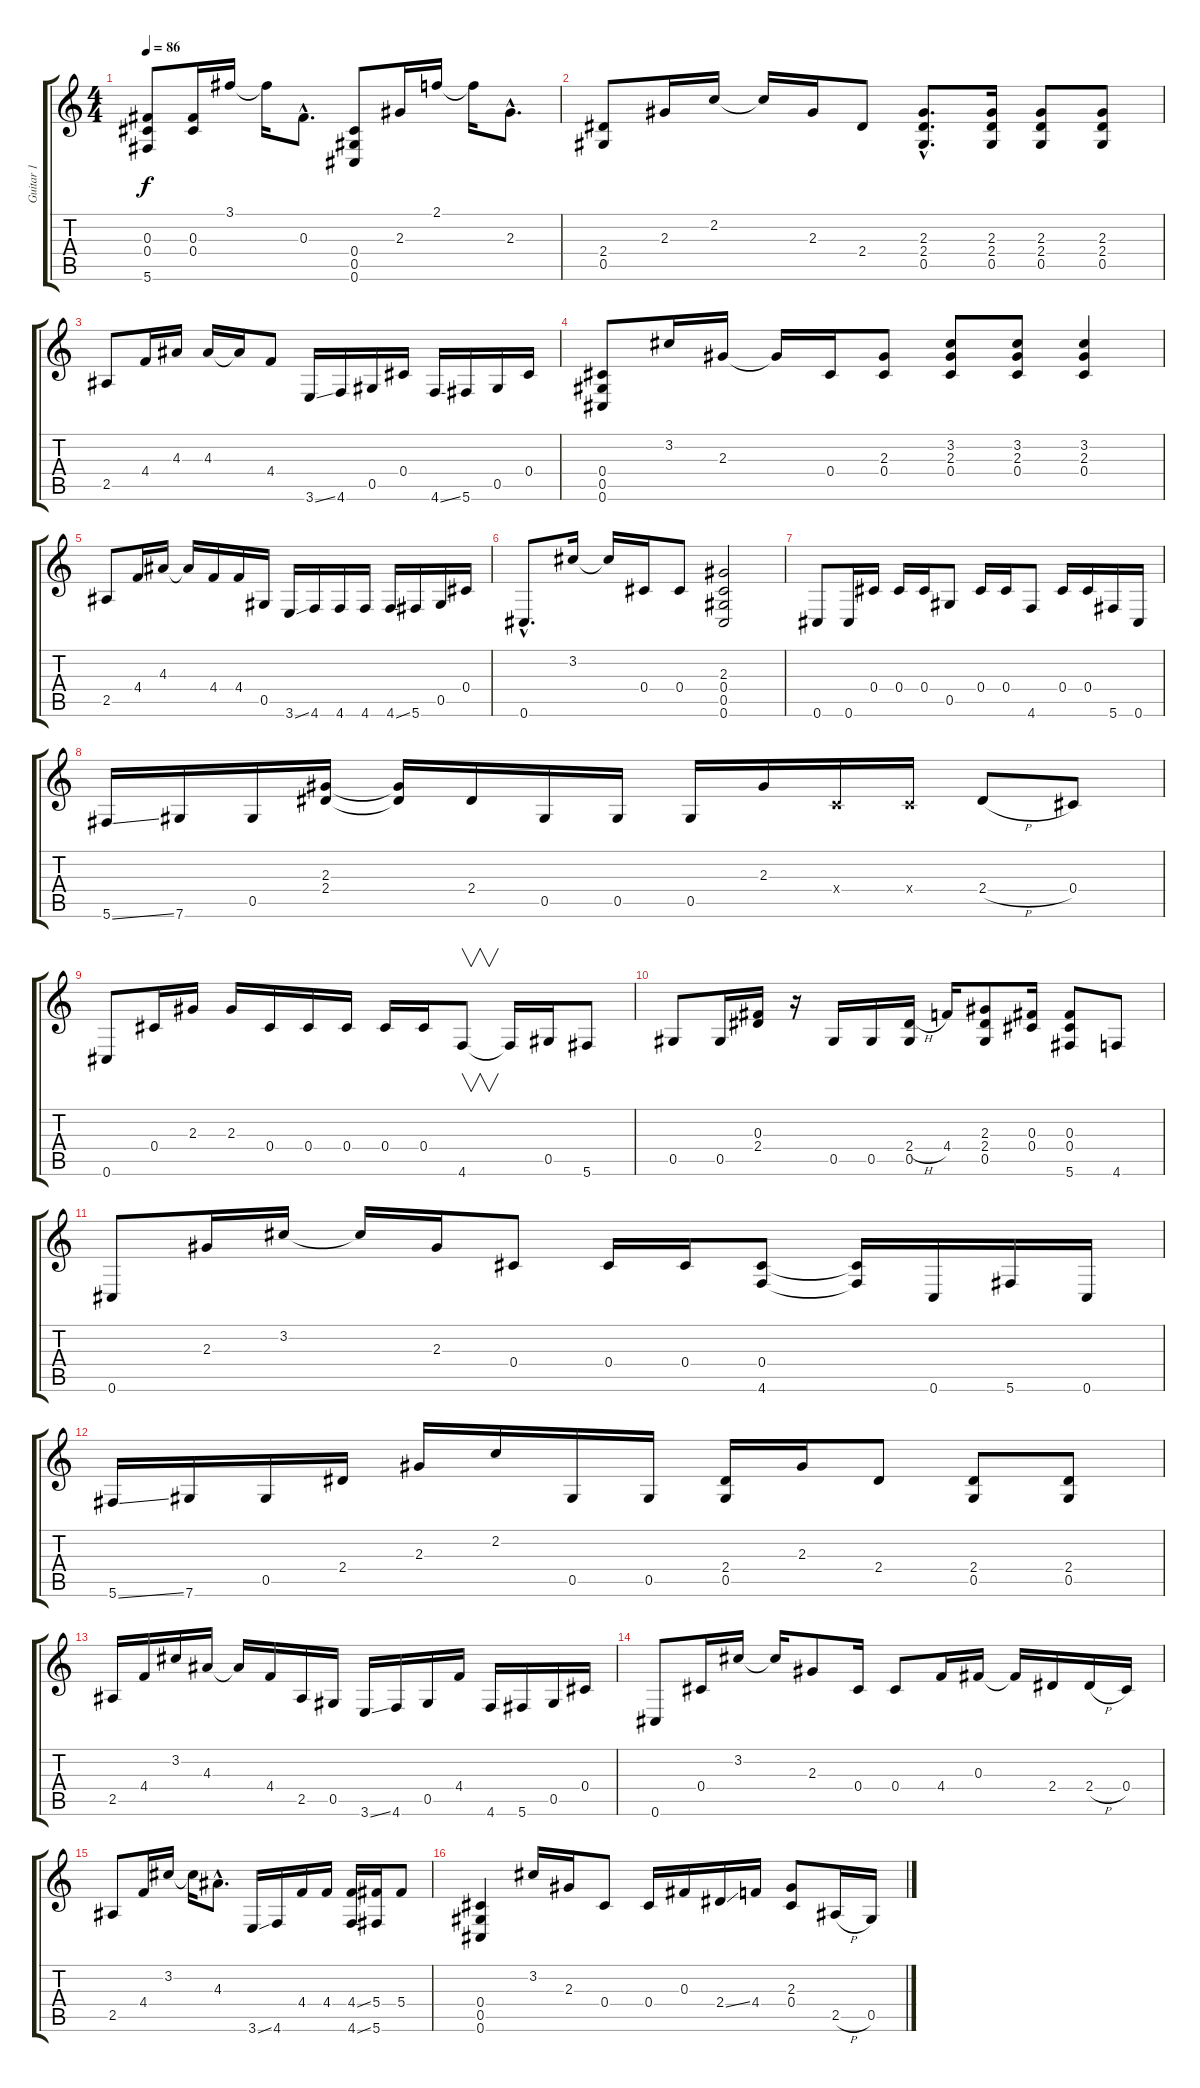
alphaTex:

\track ("Guitar 1" "Guitar 1") {instrument overdrivenguitar}
\staff {score tabs}
\tuning (Eb4 Bb3 Gb3 Db3 Ab2 Db2) {hide}
\ts (4 4)
\tempo 86
\clef g2
\ks c
(0.3 0.4 5.6).8{dy f} (0.3 0.4).16 3.1.16 3.1{t}.16 0.3{hac}.8{d} (0.4 0.5 0.6).8 2.3.16 2.1.16 2.1{t}.16 2.3{hac}.8{d} |
(2.4 0.5).8 2.3.16 2.2.16 2.2{t}.16 2.3.16 2.4.8 (2.3{hac} 2.4{hac} 0.5{hac}).8{d} (2.3 2.4 0.5).16 (2.3 2.4 0.5).8 (2.3 2.4 0.5).8 |
2.5.8 4.4.16 4.3.16 4.3.16 4.3{t}.16 4.4.8 3.6{ss}.16 4.6.16 0.5.16 0.4.16 4.6{ss}.16 5.6.16 0.5.16 0.4.16 |
(0.4 0.5 0.6).8 3.2.16 2.3.16 2.3{t}.16 0.4.16 (2.3 0.4).8 (3.2 2.3 0.4).8 (3.2 2.3 0.4).8 (3.2 2.3 0.4).4 |
2.5.8 4.4.16 4.3.16 4.3{t}.16 4.4.16 4.4.16 0.5.16 3.6{ss}.16 4.6.16 4.6.16 4.6.16 4.6{ss}.16 5.6.16 0.5.16 0.4.16 |
0.6{hac}.8{d} 3.2.16 3.2{t}.16 0.4.16 0.4.8 (2.3 0.4 0.5 0.6).2 |
0.6.8 0.6.16 0.4.16 0.4.16 0.4.16 0.5.8 0.4.16 0.4.16 4.6.8 0.4.16 0.4.16 5.6.16 0.6.16 |
5.6{ss}.16 7.6.16 0.5.16 (2.3 2.4).16 (2.3{t} 2.4{t}).16 2.4.16 0.5.16 0.5.16 0.5.16 2.3.16 -1.4{x}.16 -1.4{x}.16 2.4{h}.8 0.4.8 |
0.6.8 0.4.16 2.3.16 2.3.16 0.4.16 0.4.16 0.4.16 0.4.16 0.4.16 4.6.8{v} 4.6{t}.16 0.5.16 5.6.8 |
0.5.8 0.5.16 (0.3 2.4).16 r.16 0.5.16 0.5.16 (2.4{h} 0.5).16 4.4.16 (2.3 2.4 0.5).8 (0.3 0.4).16 (0.3 0.4 5.6).8 4.6.8 |
0.6.8 2.3.16 3.2.16 3.2{t}.16 2.3.16 0.4.8 0.4.16 0.4.16 (0.4 4.6).8 (0.4{t} 4.6{t}).16 0.6.16 5.6.16 0.6.16 |
5.6{ss}.16 7.6.16 0.5.16 2.4.16 2.3.16 2.2.16 0.5.16 0.5.16 (2.4 0.5).16 2.3.16 2.4.8 (2.4 0.5).8 (2.4 0.5).8 |
2.5.16 4.4.16 3.2.16 4.3.16 4.3{t}.16 4.4.16 2.5.16 0.5.16 3.6{ss}.16 4.6.16 0.5.16 4.4.16 4.6.16 5.6.16 0.5.16 0.4.16 |
0.6.8 0.4.16 3.2.16 3.2{t}.16 2.3.8 0.4.16 0.4.8 4.4.16 0.3.16 0.3{t}.16 2.4.16 2.4{h}.16 0.4.16 |
2.5.8 4.4.16 3.2.16 3.2{t}.16 4.3{hac}.8{d} 3.6{ss}.16 4.6.16 4.4.16 4.4.16 (4.4{ss} 4.6{ss}).16 (5.4 5.6).16 5.4.8 |
(0.4 0.5 0.6).4 3.2.16 2.3.16 0.4.8 0.4.16 0.3.16 2.4{ss}.16 4.4.16 (2.3 0.4).8 2.5{h}.16 0.5.16
